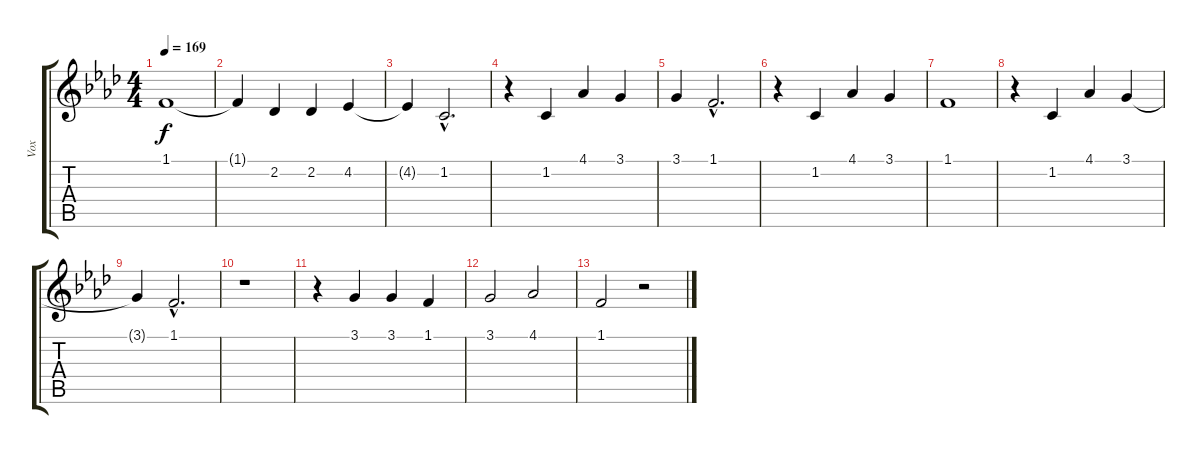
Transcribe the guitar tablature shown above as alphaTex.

\track ("Vox" "Vox") {instrument tenorsax}
\staff {score tabs}
\tuning (E4 B3 G3 D3 A2 E2) {hide}
\ts (4 4)
\tempo 169
\clef g2
\ks fminor
1.1.1{dy f} |
1.1{t}.4 2.2.4 2.2.4 4.2.4 |
4.2{t}.4 1.2{hac}.2{d} |
r.4 1.2.4 4.1.4 3.1.4 |
3.1.4 1.1{hac}.2{d} |
r.4 1.2.4 4.1.4 3.1.4 |
1.1.1 |
r.4 1.2.4 4.1.4 3.1.4 |
3.1{t}.4 1.1{hac}.2{d} |
r.1 |
r.4 3.1.4 3.1.4 1.1.4 |
3.1.2 4.1.2 |
1.1.2 r.2
